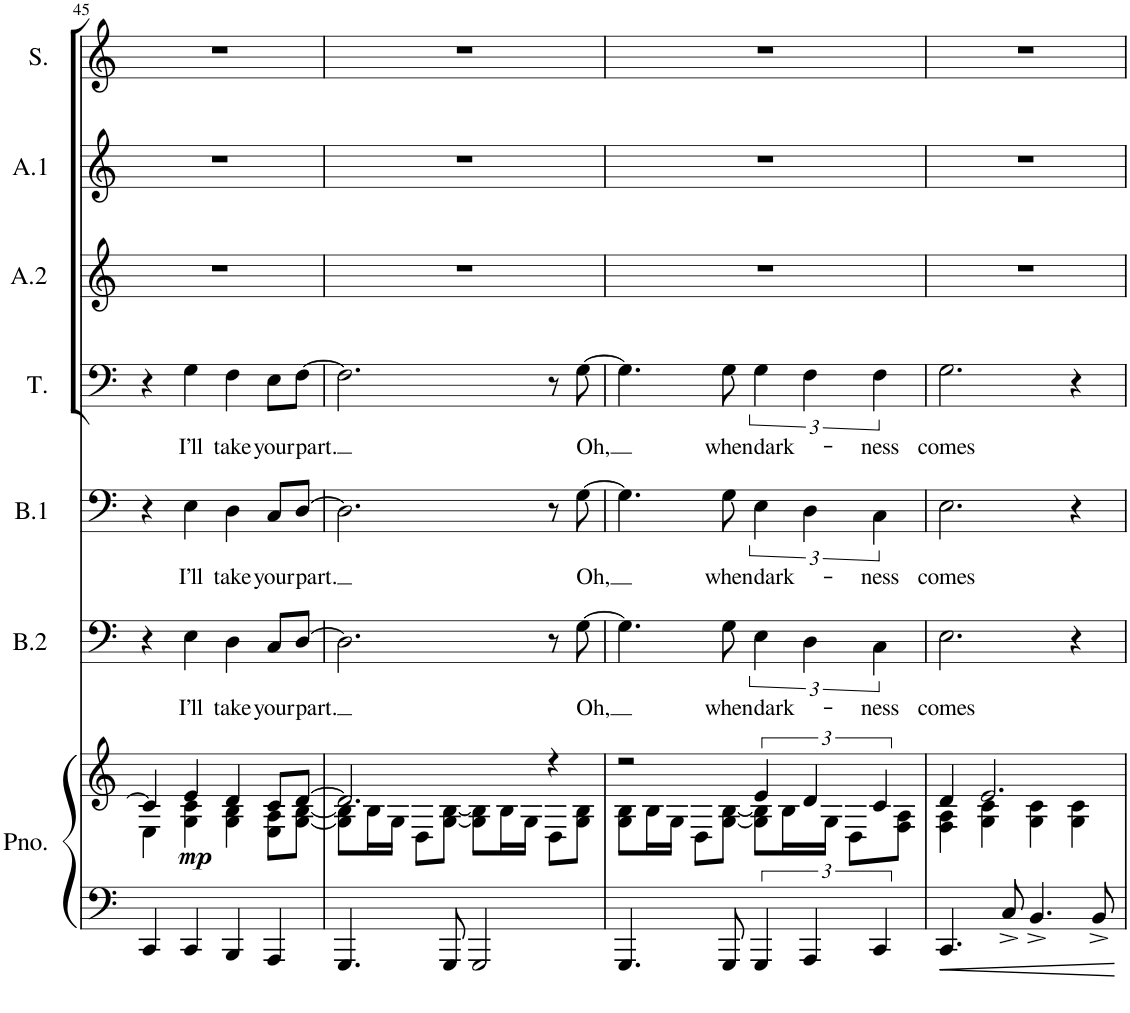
**kern	**kern	**dynam	**kern	**text	**kern	**text	**kern	**text	**kern	**kern	**kern
*part7	*part7	*part7	*part6	*part6	*part5	*part5	*part4	*part4	*part3	*part2	*part1
*staff8	*staff7	*staff7/8	*staff6	*staff6	*staff5	*staff5	*staff4	*staff4	*staff3	*staff2	*staff1
*I"Piano	*	*	*I"Bas 2	*	*I"Bas 1	*	*I"Tenor	*	*I"Alt 2	*I"Alt 1	*I"Sopraan
*I'Pno.	*	*	*I'B.2	*	*I'B.1	*	*I'T.	*	*I'A.2	*I'A.1	*I'S.
!!LO:PB:g=z
*clefF4	*clefG2	*	*clefF4	*	*clefF4	*	*clefF4	*	*clefG2	*clefG2	*clefG2
*	*	*	*Trd7c12	*	*	*	*	*	*	*	*
*k[]	*k[]	*	*k[]	*	*k[]	*	*k[]	*	*k[]	*k[]	*k[]
*M4/4	*M4/4	*	*M4/4	*	*M4/4	*	*M4/4	*	*M4/4	*M4/4	*M4/4
=45	=45	=45	=45	=45	=45	=45	=45	=45	=45	=45	=45
*	*^	*	*	*	*	*	*	*	*	*	*
4CC/	4c/]	4E\	.	4r	.	4r	.	4r	.	1r	1r	1r
!	!	!	!LO:DY:b	!	!LO:LY:b	!	!LO:LY:b	!	!LO:LY:b	!	!	!
4CC/	4e/	4G\ 4c\	mp	4E\	I’ll	4E\	I’ll	4G\	I’ll	.	.	.
!	!	!	!	!	!LO:LY:b	!	!LO:LY:b	!	!LO:LY:b	!	!	!
4BBB/	4d/	4G\ 4B\	.	4D\	take	4D\	take	4F\	take	.	.	.
!	!	!	!	!	!LO:LY:b	!	!LO:LY:b	!	!LO:LY:b	!	!	!
4AAA/	8c/L	8E\ 8A\L	.	8C/L	your	8C/L	your	8E\L	your	.	.	.
!	!	!	!	!	!LO:LY:b	!	!LO:LY:b	!	!LO:LY:b	!	!	!
.	[8d/J	[8G\ [8B\J	.	[8D/J	part.	[8D/J	part.	[8F\J	part.	.	.	.
=46	=46	=46	=46	=46	=46	=46	=46	=46	=46	=46	=46	=46
4.GGG/	2.d/]	8G\] 8B\]L	.	2.D\]	.	2.D\]	.	2.F\]	.	1r	1r	1r
.	.	16B\L	.	.	.	.	.	.	.	.	.	.
.	.	16G\JJ	.	.	.	.	.	.	.	.	.	.
.	.	8D\L	.	.	.	.	.	.	.	.	.	.
8GGG/	.	[8G\ [8B\J	.	.	.	.	.	.	.	.	.	.
2GGG/	.	8G\] 8B\]L	.	.	.	.	.	.	.	.	.	.
.	.	16B\L	.	.	.	.	.	.	.	.	.	.
.	.	16G\JJ	.	.	.	.	.	.	.	.	.	.
.	4r	8D\L	.	8r	.	8r	.	8r	.	.	.	.
!	!	!	!	!	!LO:LY:b	!	!LO:LY:b	!	!LO:LY:b	!	!	!
.	.	8G\ 8B\J	.	[8G\	Oh,	[8G\	Oh,	[8G\	Oh,	.	.	.
=47	=47	=47	=47	=47	=47	=47	=47	=47	=47	=47	=47	=47
4.GGG/	2r	8G\ 8B\L	.	4.G\]	.	4.G\]	.	4.G\]	.	1r	1r	1r
.	.	16B\L	.	.	.	.	.	.	.	.	.	.
.	.	16G\JJ	.	.	.	.	.	.	.	.	.	.
.	.	8D\L	.	.	.	.	.	.	.	.	.	.
!	!	!	!	!	!LO:LY:b	!	!LO:LY:b	!	!LO:LY:b	!	!	!
8GGG/	.	[8G\ [8B\J	.	8G\	when	8G\	when	8G\	when	.	.	.
!	!	!	!	!	!LO:LY:b	!	!LO:LY:b	!	!LO:LY:b	!	!	!
6GGG/	6e/	8G\] 8B\]L	.	6E\	dark-	6E\	dark-	6G\	dark-	.	.	.
.	.	16B\L	.	.	.	.	.	.	.	.	.	.
6AAA/	6d/	.	.	6D\	.	6D\	.	6F\	.	.	.	.
.	.	16G\JJ	.	.	.	.	.	.	.	.	.	.
.	.	8D\L	.	.	.	.	.	.	.	.	.	.
!	!	!	!	!	!LO:LY:b	!	!LO:LY:b	!	!LO:LY:b	!	!	!
6CC/	6c/	.	.	6C\	-ness	6C\	-ness	6F\	-ness	.	.	.
.	.	8F\ 8A\J	.	.	.	.	.	.	.	.	.	.
=48	=48	=48	=48	=48	=48	=48	=48	=48	=48	=48	=48	=48
!	!	!	!	!	!LO:LY:b	!	!LO:LY:b	!	!LO:LY:b	!	!	!
4.CC/	4d/	4F\ 4A\	.	2.E\	comes	2.E\	comes	2.G\	comes	1r	1r	1r
.	2.e/	4G\ 4c\	.	.	.	.	.	.	.	.	.	.
8C^/	.	.	.	.	.	.	.	.	.	.	.	.
4.BB^/	.	4G\ 4c\	.	.	.	.	.	.	.	.	.	.
.	.	4G\ 4c\	.	4r	.	4r	.	4r	.	.	.	.
8BB^/	.	.	.	.	.	.	.	.	.	.	.	.
*	*v	*v	*	*	*	*	*	*	*	*	*	*
=	=	=	=	=	=	=	=	=	=	=	=
*-	*-	*-	*-	*-	*-	*-	*-	*-	*-	*-	*-
